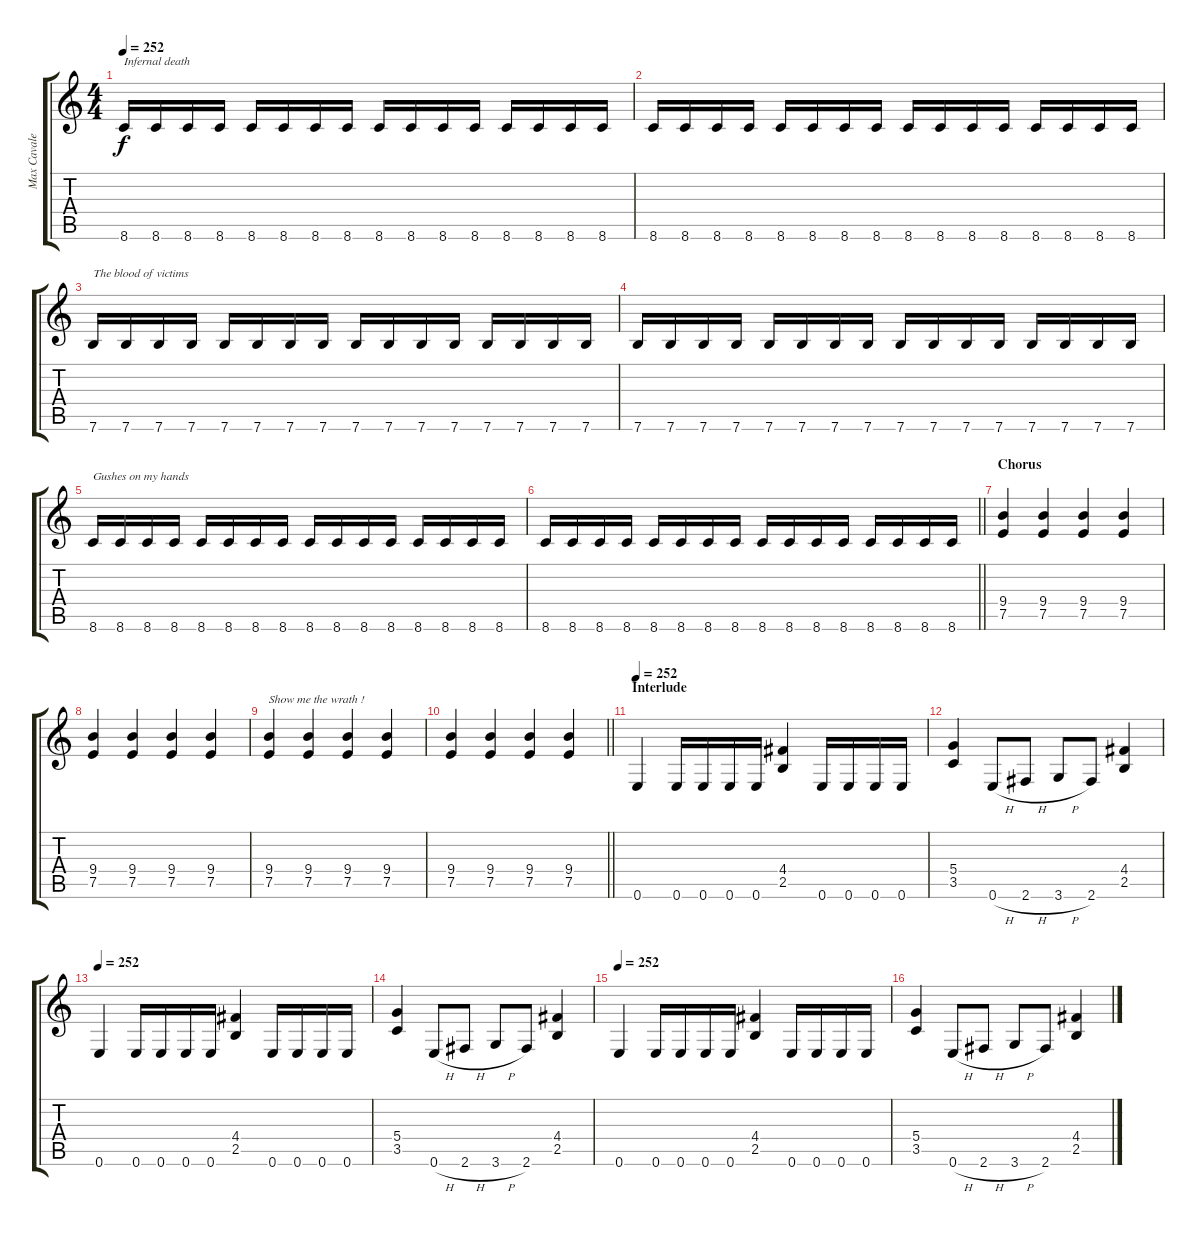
\track ("Max Cavalera" "Max Cavale") {instrument overdrivenguitar}
\staff {score tabs}
\tuning (E4 B3 G3 D3 A2 E2) {hide}
\ts (4 4)
\tempo 252
\clef g2
\ks c
8.6.16{txt "Infernal death" dy f} 8.6.16 8.6.16 8.6.16 8.6.16 8.6.16 8.6.16 8.6.16 8.6.16 8.6.16 8.6.16 8.6.16 8.6.16 8.6.16 8.6.16 8.6.16 |
8.6.16 8.6.16 8.6.16 8.6.16 8.6.16 8.6.16 8.6.16 8.6.16 8.6.16 8.6.16 8.6.16 8.6.16 8.6.16 8.6.16 8.6.16 8.6.16 |
7.6.16{txt "The blood of victims"} 7.6.16 7.6.16 7.6.16 7.6.16 7.6.16 7.6.16 7.6.16 7.6.16 7.6.16 7.6.16 7.6.16 7.6.16 7.6.16 7.6.16 7.6.16 |
7.6.16 7.6.16 7.6.16 7.6.16 7.6.16 7.6.16 7.6.16 7.6.16 7.6.16 7.6.16 7.6.16 7.6.16 7.6.16 7.6.16 7.6.16 7.6.16 |
8.6.16{txt "Gushes on my hands"} 8.6.16 8.6.16 8.6.16 8.6.16 8.6.16 8.6.16 8.6.16 8.6.16 8.6.16 8.6.16 8.6.16 8.6.16 8.6.16 8.6.16 8.6.16 |
\barLineRight lightlight
8.6.16 8.6.16 8.6.16 8.6.16 8.6.16 8.6.16 8.6.16 8.6.16 8.6.16 8.6.16 8.6.16 8.6.16 8.6.16 8.6.16 8.6.16 8.6.16 |
\section ("" "Chorus")
(9.4 7.5).4 (9.4 7.5).4 (9.4 7.5).4 (9.4 7.5).4 |
(9.4 7.5).4 (9.4 7.5).4 (9.4 7.5).4 (9.4 7.5).4 |
(9.4 7.5).4{txt "Show me the wrath !"} (9.4 7.5).4 (9.4 7.5).4 (9.4 7.5).4 |
\barLineRight lightlight
(9.4 7.5).4 (9.4 7.5).4 (9.4 7.5).4 (9.4 7.5).4 |
\section ("" "Interlude")
\tempo 252
0.6.4 0.6.16 0.6.16 0.6.16 0.6.16 (4.4 2.5).4 0.6.16 0.6.16 0.6.16 0.6.16 |
(5.4 3.5).4 0.6{h}.8 2.6{h}.8 3.6{h}.8 2.6.8 (4.4 2.5).4 |
\tempo 252
0.6.4 0.6.16 0.6.16 0.6.16 0.6.16 (4.4 2.5).4 0.6.16 0.6.16 0.6.16 0.6.16 |
(5.4 3.5).4 0.6{h}.8 2.6{h}.8 3.6{h}.8 2.6.8 (4.4 2.5).4 |
\tempo 252
0.6.4 0.6.16 0.6.16 0.6.16 0.6.16 (4.4 2.5).4 0.6.16 0.6.16 0.6.16 0.6.16 |
(5.4 3.5).4 0.6{h}.8 2.6{h}.8 3.6{h}.8 2.6.8 (4.4 2.5).4
